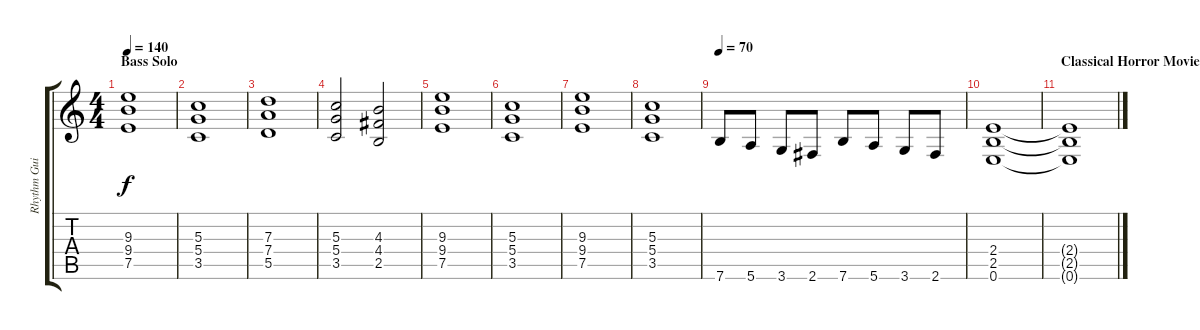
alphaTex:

\track ("Rhythm Guitar" "Rhythm Gui") {instrument distortionguitar}
\staff {score tabs}
\tuning (E4 B3 G3 D3 A2 E2) {hide}
\ts (4 4)
\section ("" "Bass Solo")
\tempo 140
\clef g2
\ks c
(9.3 9.4 7.5).1{dy f} |
(5.3 5.4 3.5).1 |
(7.3 7.4 5.5).1 |
(5.3 5.4 3.5).2 (4.3 4.4 2.5).2 |
(9.3 9.4 7.5).1 |
(5.3 5.4 3.5).1 |
(9.3 9.4 7.5).1 |
(5.3 5.4 3.5).1 |
\tempo 70
7.6.8 5.6.8 3.6.8 2.6.8 7.6.8 5.6.8 3.6.8 2.6.8 |
(2.4 2.5 0.6).1 |
\section ("" "Classical Horror Movie Intro.")
(2.4{t} 2.5{t} 0.6{t}).1
